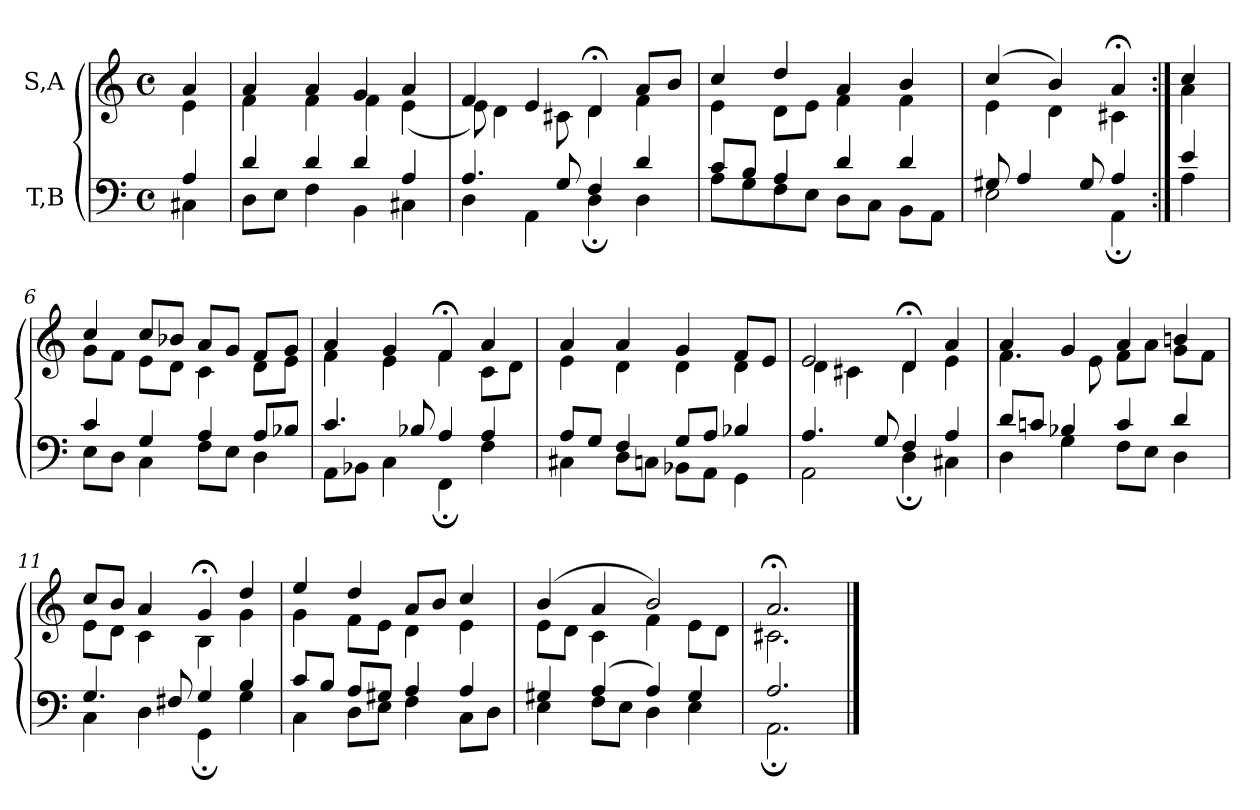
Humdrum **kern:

**kern	**kern
*part2	*part1
*staff2	*staff1
*I"T,B	*I"S,A
*clefF4	*clefG2
*k[]	*k[]
*M4/4	*M4/4
*met(c)	*met(c)
=	=
*^	*^
4A	4C#X	4a	4e
=1	=1	=1	=1
4d	8DL	4a	4f
.	8EJ	.	.
4d	4F	4a	4f
4d	4BB	4g	4f
4A	4C#X	4a	(<4e
=2	=2	=2	=2
4.A	4D	4f	8e)
.	.	.	4d
.	4AA	4e	.
8G	.	.	8c#X
4F	4D;	4d;<	4d
4d	4D	8aL	4f
.	.	8bJ	.
=3	=3	=3	=3
8cL	8AL	4cc	4e
8BJ	8G	.	.
4A	8F	4dd	8dL
.	8EJ	.	8eJ
4d	8DL	4a	4f
.	8CJ	.	.
4d	8BBL	4b	4f
.	8AAJ	.	.
=72	=72	=72	=72
8G#X	2E	(>4cc	4e
4A	.	.	.
.	.	4b)	4d
8G#	.	.	.
4A	4AA;	4a;<	4c#X
=73:|!	=73:|!	=73:|!	=73:|!
4e	4A	4cc	4a
=6	=6	=6	=6
4c	8EL	4cc	8gL
.	8DJ	.	8fJ
4G	4C	8ccL	8eL
.	.	8b-XJ	8dJ
4A	8FL	8aL	4c
.	8EJ	8gJ	.
8AL	4D	8fL	8dL
8B-XJ	.	8gJ	8eJ
=7	=7	=7	=7
4.c	8AAL	4a	4f
.	8BB-XJ	.	.
.	4C	4g	4e
8B-X	.	.	.
4A	4FF;	4f;<	4f
4A	4F	4a	8cL
.	.	.	8dJ
=8	=8	=8	=8
8AL	4C#X	4a	4e
8GJ	.	.	.
4F	8DL	4a	4d
.	8CnJ	.	.
8GL	8BB-XL	4g	4d
8AJ	8AAJ	.	.
4B-X	4GG	8fL	4d
.	.	8eJ	.
=9	=9	=9	=9
4.A	2AA	2e	4d
.	.	.	4c#X
8G	.	.	.
4F	4D;	4d;<	4d
4A	4C#X	4a	4e
=10	=10	=10	=10
8dL	4D	4a	4.f
8cnJ	.	.	.
4B-X	4G	4g	.
.	.	.	8e
4c	8FL	4a	8fL
.	8EJ	.	8aJ
4d	4D	4bn	8gL
.	.	.	8fJ
=11	=11	=11	=11
4.G	4C	8ccL	8eL
.	.	8bJ	8dJ
.	4D	4a	4c
8F#X	.	.	.
4G	4GG;	4g;<	4B
4B	4G	4dd	4g
=12	=12	=12	=12
8cL	4C	4ee	4g
8BJ	.	.	.
8AL	8DL	4dd	8fL
8G#XJ	8EJ	.	8eJ
4A	4F	8aL	4d
.	.	8bJ	.
4A	8CL	4cc	4e
.	8DJ	.	.
=13	=13	=13	=13
4G#X	4E	(>4b	8eL
.	.	.	8dJ
(>4A	8FL	4a	4c
.	8EJ	.	.
4A)	4D	2b)	4f
4G#	4E	.	8eL
.	.	.	8dJ
=82	=82	=82	=82
2.A	2.AA;	2.a;<	2.c#X
*v	*v	*	*
*	*v	*v
==	==
*-	*-
